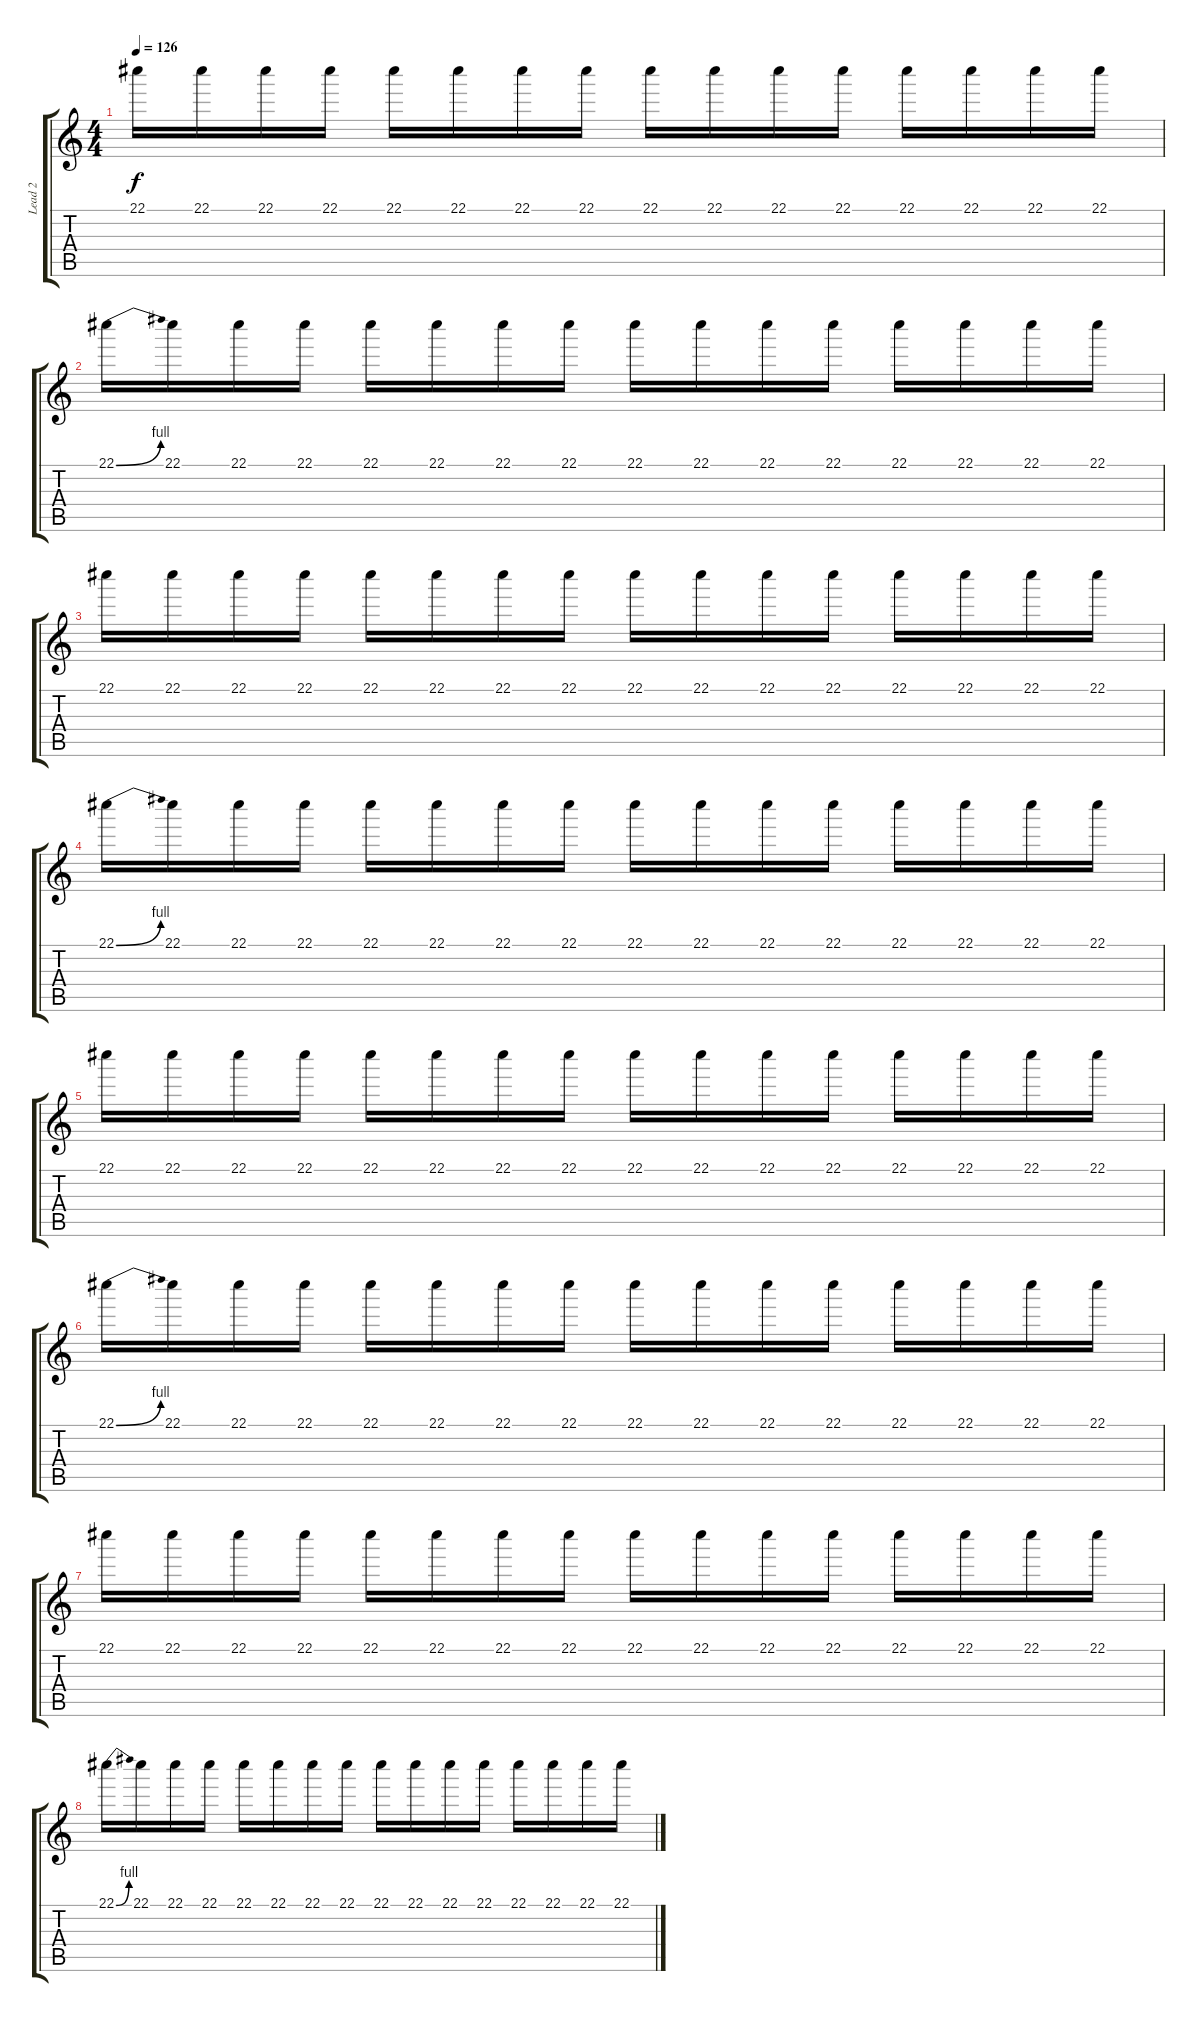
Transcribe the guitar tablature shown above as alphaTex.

\track ("Lead 2" "Lead 2") {instrument distortionguitar}
\staff {score tabs}
\tuning (Eb4 Bb3 Gb3 Db3 Ab2 Eb2) {hide}
\ts (4 4)
\tempo 126
\clef g2
\ks c
22.1.16{dy f} 22.1.16 22.1.16 22.1.16 22.1.16 22.1.16 22.1.16 22.1.16 22.1.16 22.1.16 22.1.16 22.1.16 22.1.16 22.1.16 22.1.16 22.1.16 |
22.1{be (bend 0 0 60 4)}.16 22.1.16 22.1.16 22.1.16 22.1.16 22.1.16 22.1.16 22.1.16 22.1.16 22.1.16 22.1.16 22.1.16 22.1.16 22.1.16 22.1.16 22.1.16 |
22.1.16 22.1.16 22.1.16 22.1.16 22.1.16 22.1.16 22.1.16 22.1.16 22.1.16 22.1.16 22.1.16 22.1.16 22.1.16 22.1.16 22.1.16 22.1.16 |
22.1{be (bend 0 0 60 4)}.16 22.1.16 22.1.16 22.1.16 22.1.16 22.1.16 22.1.16 22.1.16 22.1.16 22.1.16 22.1.16 22.1.16 22.1.16 22.1.16 22.1.16 22.1.16 |
22.1.16 22.1.16 22.1.16 22.1.16 22.1.16 22.1.16 22.1.16 22.1.16 22.1.16 22.1.16 22.1.16 22.1.16 22.1.16 22.1.16 22.1.16 22.1.16 |
22.1{be (bend 0 0 60 4)}.16 22.1.16 22.1.16 22.1.16 22.1.16 22.1.16 22.1.16 22.1.16 22.1.16 22.1.16 22.1.16 22.1.16 22.1.16 22.1.16 22.1.16 22.1.16 |
22.1.16 22.1.16 22.1.16 22.1.16 22.1.16 22.1.16 22.1.16 22.1.16 22.1.16 22.1.16 22.1.16 22.1.16 22.1.16 22.1.16 22.1.16 22.1.16 |
22.1{be (bend 0 0 60 4)}.16 22.1.16 22.1.16 22.1.16 22.1.16 22.1.16 22.1.16 22.1.16 22.1.16 22.1.16 22.1.16 22.1.16 22.1.16 22.1.16 22.1.16 22.1.16
